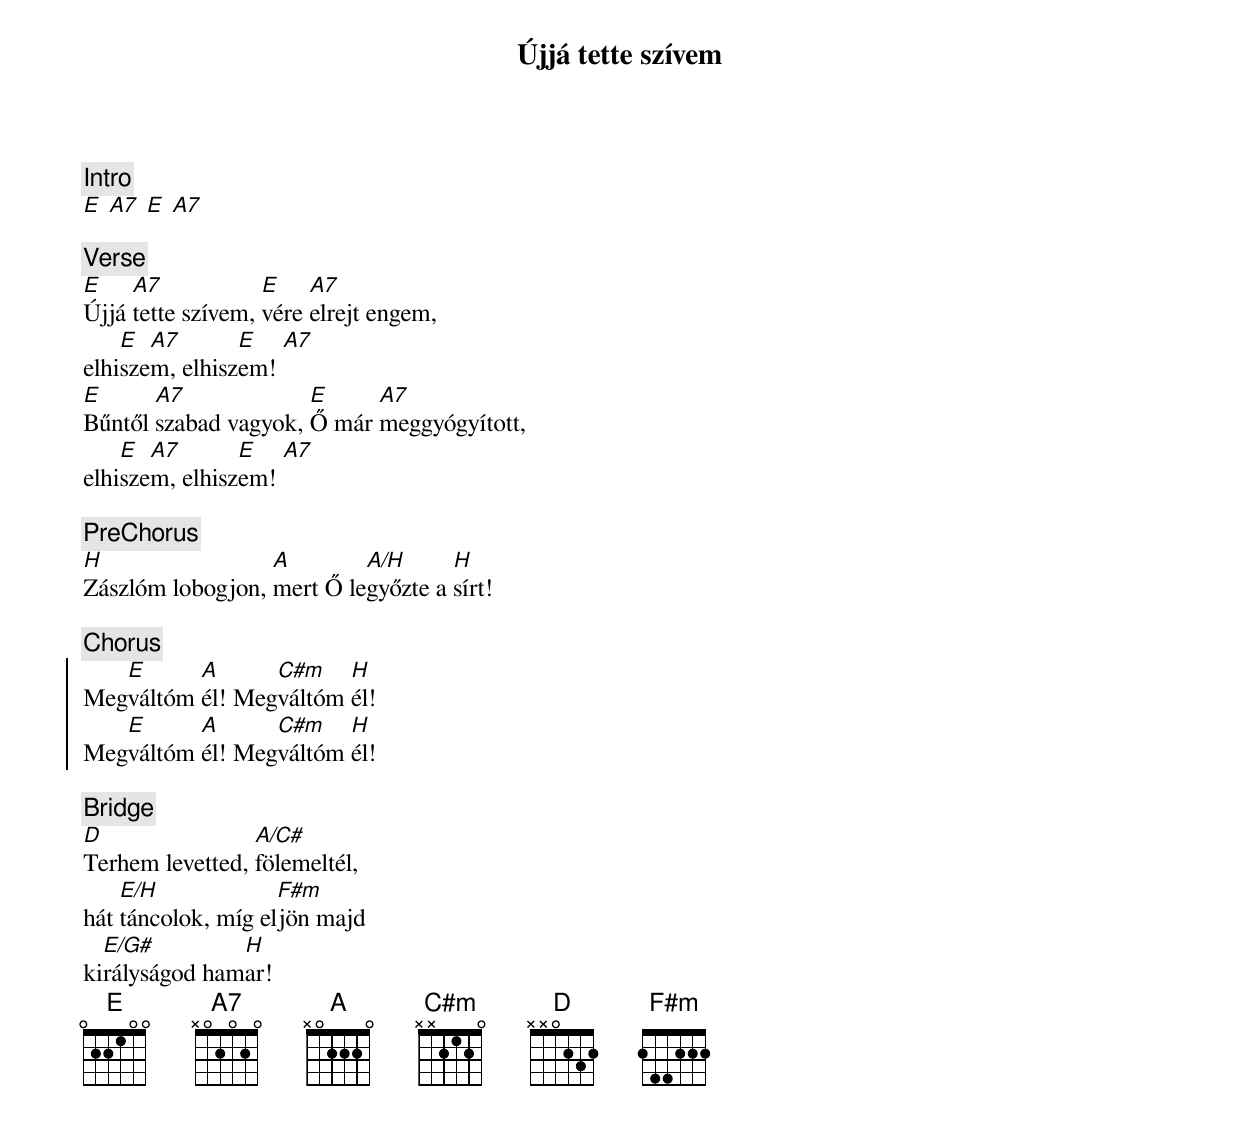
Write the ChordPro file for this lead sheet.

{title: Újjá tette szívem}
{subtitle: }

{c:Intro}
[E] [A7] [E] [A7]

{c:Verse}
[E]Újjá [A7]tette szívem, [E]vére [A7]elrejt engem,
elhi[E]sze[A7]m, elhisz[E]em! [A7]
[E]Bűntől [A7]szabad vagyok, [E]Ő már [A7]meggyógyított,
elhi[E]sze[A7]m, elhisz[E]em! [A7]

{c:PreChorus}
[H]Zászlóm lobogjon, [A]mert Ő le[A/H]győzte a [H]sírt!

{c:Chorus}
{soc}
Meg[E]váltóm [A]él! Meg[C#m]váltóm [H]él!
Meg[E]váltóm [A]él! Meg[C#m]váltóm [H]él!
{eoc}

{c:Bridge}
[D]Terhem levetted, [A/C#]fölemeltél,
hát [E/H]táncolok, míg el[F#m]jön majd
ki[E/G#]rályságod ham[H]ar!
